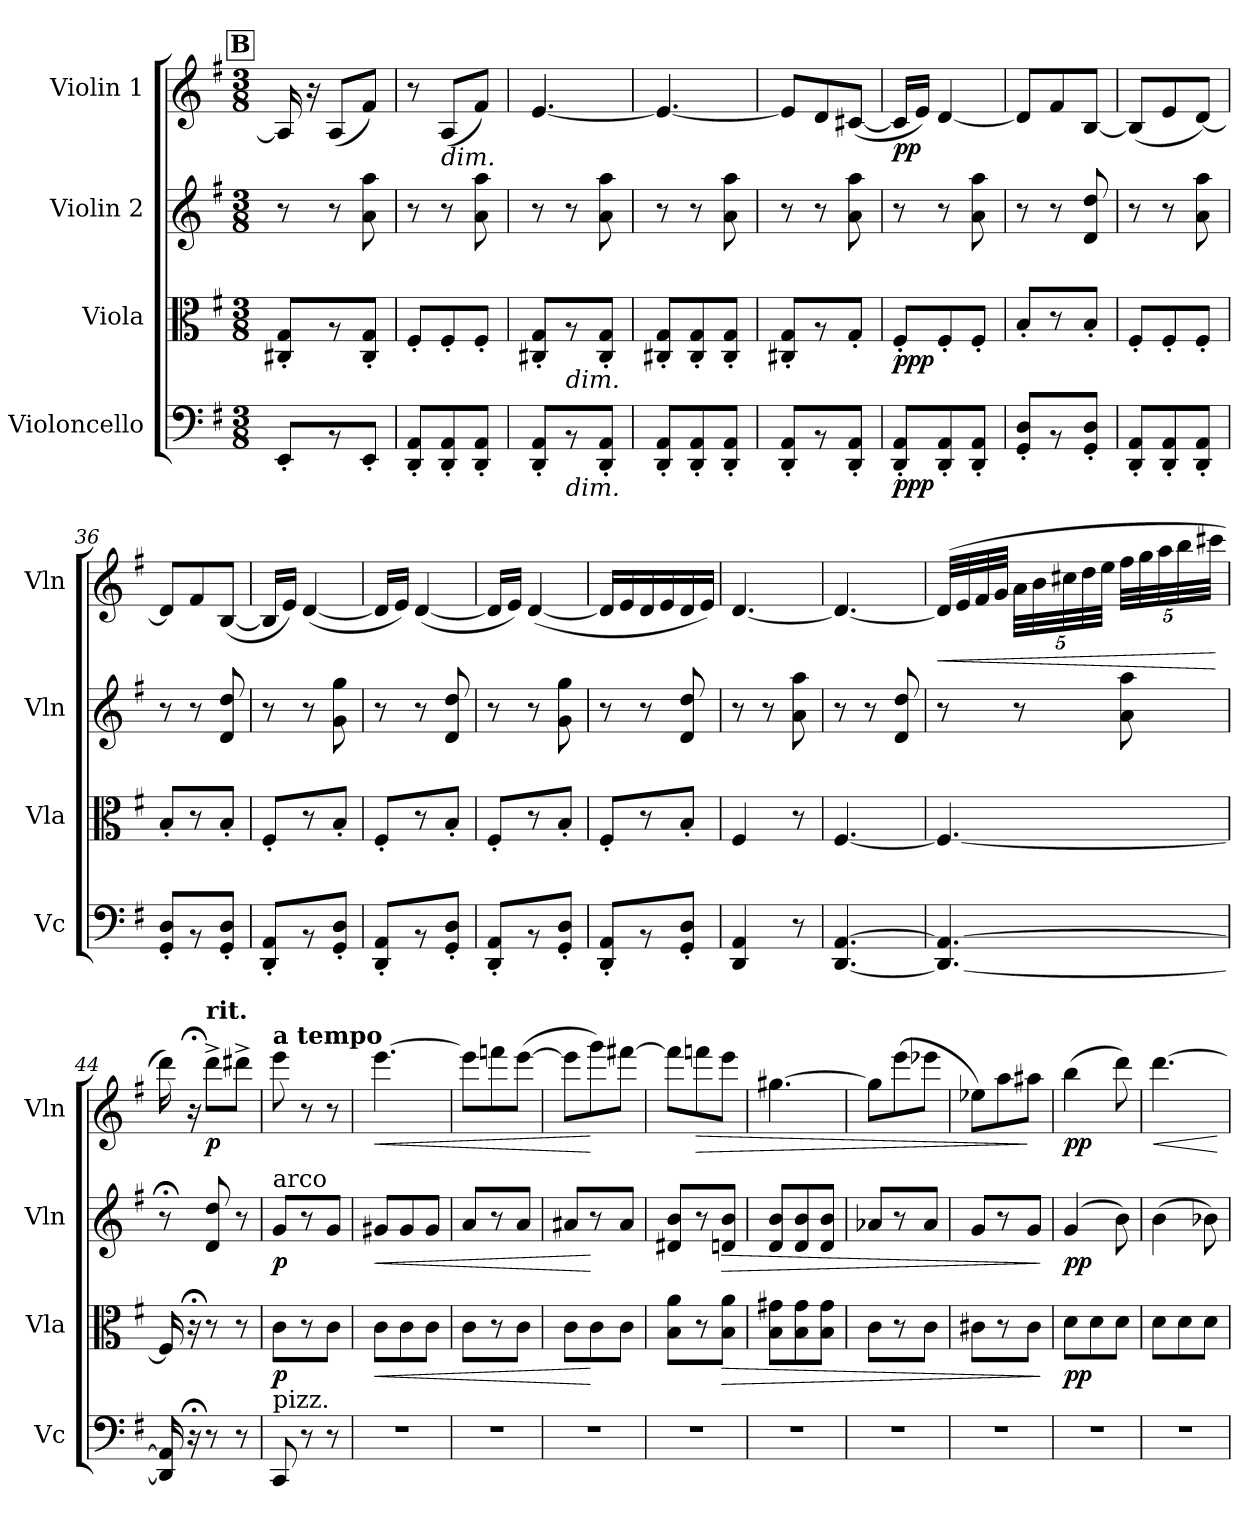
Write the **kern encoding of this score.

**kern	**dynam	**kern	**dynam	**kern	**dynam	**kern	**dynam
*part4	*part4	*part3	*part3	*part2	*part2	*part1	*part1
*staff4	*staff4	*staff3	*staff3	*staff2	*staff2	*staff1	*staff1
*I"Violoncello	*	*I"Viola	*	*I"Violin 2	*	*I"Violin 1	*
*I'Vc	*	*I'Vla	*	*I'Vln	*	*I'Vln	*
*clefF4	*	*clefC3	*	*clefG2	*	*clefG2	*
*k[f#]	*	*k[f#]	*	*k[f#]	*	*k[f#]	*
*M3/8	*	*M3/8	*	*M3/8	*	*M3/8	*
!!LO:REH:place=s1:a:B:fs=14:t=B
=28	=28	=28	=28	=28	=28	=28	=28
8EE'/L	.	8C#X/' 8G/'L	.	8r	.	16A/]	.
.	.	.	.	.	.	16r	.
8rBB	.	8rA	.	8r	.	(<8A/L	.
8EE'/J	.	8C#/' 8G/'J	.	8a\ 8aa\	.	8f#/J)	.
=29	=29	=29	=29	=29	=29	=29	=29
8DD/' 8AA/'L	.	8F#'/L	.	8r	.	8r	.
!	!	!	!	!	!	!LO:TX:b:i:t=dim.	!
8DD/' 8AA/'	.	8F#'/	.	8r	.	(<8A/L	.
8DD/' 8AA/'J	.	8F#'/J	.	8a\ 8aa\	.	8f#/J)	.
=30	=30	=30	=30	=30	=30	=30	=30
8DD/' 8AA/'L	.	8C#X/' 8G/'L	.	8r	.	[4.e/	.
!	!	!LO:TX:b:i:t=dim.	!	!	!	!	!
!LO:TX:b:i:t=dim.	!	!	!	!	!	!	!
8rBB	.	8rA	.	8r	.	.	.
8DD/' 8AA/'J	.	8C#/' 8G/'J	.	8a\ 8aa\	.	.	.
=31	=31	=31	=31	=31	=31	=31	=31
8DD/' 8AA/'L	.	8C#X/' 8G/'L	.	8r	.	4.e/_	.
8DD/' 8AA/'	.	8C#/' 8G/'	.	8r	.	.	.
8DD/' 8AA/'J	.	8C#/' 8G/'J	.	8a\ 8aa\	.	.	.
=32	=32	=32	=32	=32	=32	=32	=32
8DD/' 8AA/'L	.	8C#X/' 8G/'L	.	8r	.	8e/L]	.
8rBB	.	8rA	.	8r	.	8d/	.
8DD/' 8AA/'J	.	8G'/J	.	8a\ 8aa\	.	(<[8c#X/J	.
=33	=33	=33	=33	=33	=33	=33	=33
!	!LO:DY:b	!	!LO:DY:b	!	!	!	!LO:DY:b
8DD/' 8AA/'L	ppp	8F#'/L	ppp	8r	.	16c#/LL]	pp
.	.	.	.	.	.	16e/JJ)	.
8DD/' 8AA/'	.	8F#'/	.	8r	.	[4d/	.
8DD/' 8AA/'J	.	8F#'/J	.	8a\ 8aa\	.	.	.
=34	=34	=34	=34	=34	=34	=34	=34
8GG/' 8D/'L	.	8B'/L	.	8r	.	8d/L]	.
8rBB	.	8r	.	8r	.	8f#/	.
8GG/' 8D/'J	.	8B'/J	.	8d/ 8dd/	.	[8B/J	.
=35	=35	=35	=35	=35	=35	=35	=35
8DD/' 8AA/'L	.	8F#'/L	.	8r	.	(<8B/L]	.
8DD/' 8AA/'	.	8F#'/	.	8r	.	8e/	.
8DD/' 8AA/'J	.	8F#'/J	.	8a\ 8aa\	.	[8d/J)	.
!!LO:PB:g=z
=36	=36	=36	=36	=36	=36	=36	=36
8GG/' 8D/'L	.	8B'/L	.	8r	.	8d/L]	.
8rBB	.	8r	.	8r	.	8f#/	.
8GG/' 8D/'J	.	8B'/J	.	8d/ 8dd/	.	(<[8B/J	.
=37	=37	=37	=37	=37	=37	=37	=37
8DD/' 8AA/'L	.	8F#'/L	.	8r	.	16B/LL]	.
.	.	.	.	.	.	16e/JJ)	.
8rBB	.	8r	.	8r	.	(<[4d/	.
8GG/' 8D/'J	.	8B'/J	.	8g\ 8gg\	.	.	.
=38	=38	=38	=38	=38	=38	=38	=38
8DD/' 8AA/'L	.	8F#'/L	.	8r	.	16d/LL]	.
.	.	.	.	.	.	16e/JJ)	.
8rBB	.	8r	.	8r	.	(<[4d/	.
8GG/' 8D/'J	.	8B'/J	.	8d/ 8dd/	.	.	.
=39	=39	=39	=39	=39	=39	=39	=39
8DD/' 8AA/'L	.	8F#'/L	.	8r	.	16d/LL]	.
.	.	.	.	.	.	16e/JJ)	.
8rBB	.	8r	.	8r	.	(<[4d/	.
8GG/' 8D/'J	.	8B'/J	.	8g\ 8gg\	.	.	.
=40	=40	=40	=40	=40	=40	=40	=40
8DD/' 8AA/'L	.	8F#'/L	.	8r	.	16d/LL]	.
.	.	.	.	.	.	16e/	.
8rBB	.	8r	.	8r	.	16d/	.
.	.	.	.	.	.	16e/	.
8GG/' 8D/'J	.	8B'/J	.	8d/ 8dd/	.	16d/	.
.	.	.	.	.	.	16e/JJ)	.
=41	=41	=41	=41	=41	=41	=41	=41
4DD/ 4AA/	.	4F#/	.	8r	.	[4.d/	.
.	.	.	.	8r	.	.	.
8r	.	8r	.	8a\ 8aa\	.	.	.
=42	=42	=42	=42	=42	=42	=42	=42
[4.DD/ [4.AA/	.	[4.F#/	.	8r	.	4.d/_	.
.	.	.	.	8r	.	.	.
.	.	.	.	8d/ 8dd/	.	.	.
=43	=43	=43	=43	=43	=43	=43	=43
!	!	!	!	!	!	!	!LO:HP:b
4.DD/_ 4.AA/_	.	4.F#/_	.	8r	.	(>32d/LLL]	<
.	.	.	.	.	.	32e/	.
.	.	.	.	.	.	32f#/	.
.	.	.	.	.	.	32g/JJJ	.
*	*	*	*	*	*	*Xbrackettup	*
.	.	.	.	8r	.	40a\LLL	.
.	.	.	.	.	.	40b\	.
.	.	.	.	.	.	40cc#X\	.
.	.	.	.	.	.	40dd\	.
.	.	.	.	.	.	40ee\JJJ	.
.	.	.	.	8a\ 8aa\	.	40ff#\LLL	.
.	.	.	.	.	.	40gg\	.
.	.	.	.	.	.	40aa\	.
.	.	.	.	.	.	40bb\	.
.	.	.	.	.	.	40ccc#X\JJJ	.
.	.	.	.	.	.	.	[
!!LO:LB:g=z
=44	=44	=44	=44	=44	=44	=44	=44
16DD/] 16AA/]	.	16F#/]	.	8r;<	.	16ddd\)	.
16r;<	.	16r;<	.	.	.	16r;<	.
!	!	!	!	!	!	!LO:TX:a:B:t=rit.	!
!	!	!	!	!	!	!	!LO:DY:b
8r	.	8r	.	8d/ 8dd/	.	8ddd^\L	p
8r	.	8r	.	8r	.	8ddd#X^\J	.
=45	=45	=45	=45	=45	=45	=45	=45
!!LO:REH:place=s1:a:B:fs=14:t=C
!	!	!	!	!	!	!LO:TX:a:B:t=a tempo	!
!	!	!	!	!LO:TX:a:t=arco	!	!	!
!LO:TX:a:t=pizz.	!	!	!	!	!	!	!
!	!	!	!LO:DY:b	!	!LO:DY:b	!	!
8CC/	.	8c\L	p	8g/L	p	8eee\	.
8r	.	8r	.	8r	.	8r	.
8r	.	8c\J	.	8g/J	.	8r	.
=46	=46	=46	=46	=46	=46	=46	=46
!	!	!	!LO:HP:b	!	!LO:HP:b	!	!LO:HP:b
4.r	.	8c\L	<	8g#X/L	<	[4.eee\	<
.	.	8c\	.	8g#/	.	.	.
.	.	8c\J	.	8g#/J	.	.	.
=47	=47	=47	=47	=47	=47	=47	=47
4.r	.	8c\L	.	8a/L	.	8eee\L]	.
.	.	8r	.	8r	.	8fffn\	.
.	.	8c\J	.	8a/J	.	(>[8eee\J	.
=48	=48	=48	=48	=48	=48	=48	=48
4.r	.	8c\L	.	8a#X/L	.	8eee\L]	.
.	.	8c\	[	8r	[	8ggg\)	[
.	.	8c\J	.	8a#/J	.	[8fff#X\J	.
=49	=49	=49	=49	=49	=49	=49	=49
4.r	.	8B\ 8a\L	.	8d#X/ 8b/L	.	8fff#\L]	.
!	!	!	!	!	!	!	!LO:HP:b
.	.	8r	.	8r	.	8fffn\	>
!	!	!	!LO:HP:b	!	!LO:HP:b	!	!
.	.	8B\ 8a\J	>	8dn/ 8b/J	>	8eee\J	.
=50	=50	=50	=50	=50	=50	=50	=50
4.r	.	8B\ 8g#X\L	.	8d/ 8b/L	.	[4.gg#X\	.
.	.	8B\ 8g#\	.	8d/ 8b/	.	.	.
.	.	8B\ 8g#\J	.	8d/ 8b/J	.	.	.
=51	=51	=51	=51	=51	=51	=51	=51
4.r	.	8c\L	.	8a-X/L	.	8gg#\L]	.
.	.	8r	.	8r	.	(>8eee\	.
.	.	8c\J	.	8a-/J	.	8eee-X\J	.
=52	=52	=52	=52	=52	=52	=52	=52
4.r	.	8c#X\L	.	8g/L	.	8ee-X\L)	.
.	.	8r	.	8r	.	8aa\	.
.	.	8c#\J	.	8g/J	.	8aa#X\J	]
.	.	.	]	.	]	.	.
!!LO:LB:g=z
=53	=53	=53	=53	=53	=53	=53	=53
!	!	!	!LO:DY:b	!	!LO:DY:b	!	!LO:DY:b
4.r	.	8d\L	pp	(>4g/	pp	(>4bb\	pp
.	.	8d\	.	.	.	.	.
.	.	8d\J	.	8b\)	.	8ddd\)	.
=54	=54	=54	=54	=54	=54	=54	=54
!	!	!	!	!	!	!	!LO:HP:b
4.r	.	8d\L	.	(>4b\	.	[4.ddd\	<
.	.	8d\	.	.	.	.	.
.	.	8d\J	.	8b-X\)	.	.	.
.	.	.	.	.	.	.	[
=	=	=	=	=	=	=	=
*-	*-	*-	*-	*-	*-	*-	*-
